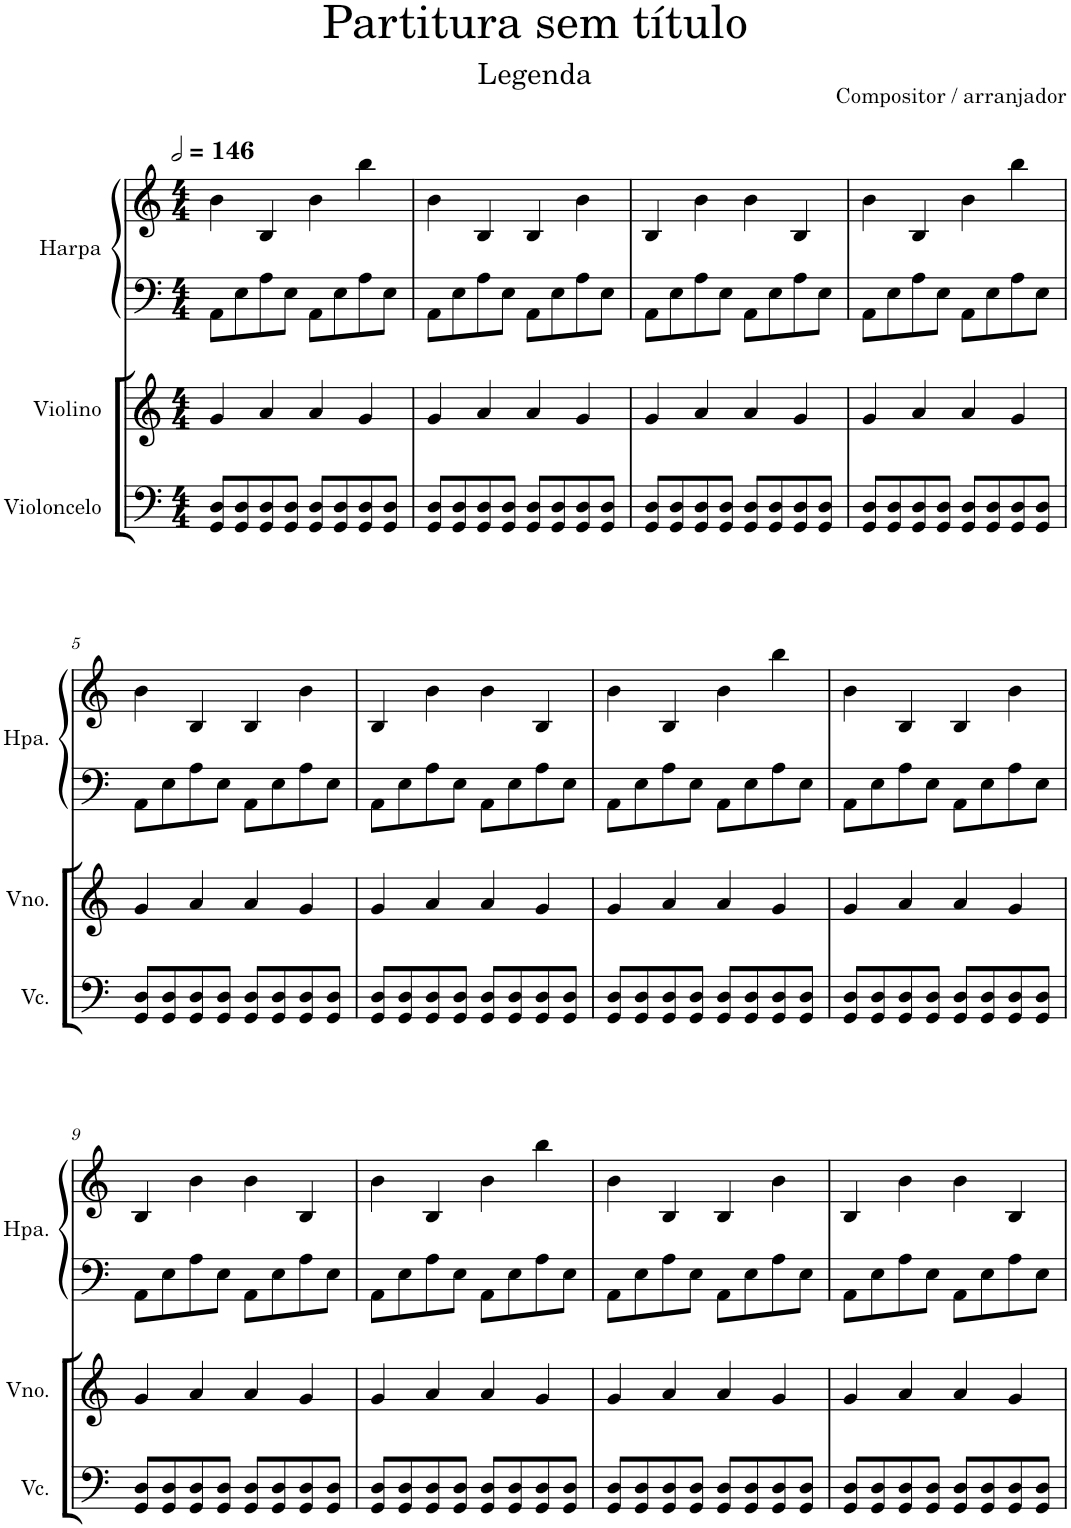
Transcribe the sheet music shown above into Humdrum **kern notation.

**kern	**kern	**kern	**kern
*part3	*part2	*part1	*part1
*staff4	*staff3	*staff2	*staff1
*I"Violoncelo	*I"Violino	*I"Harpa	*
*I'Vc.	*I'Vno.	*I'Hpa.	*
*clefF4	*clefG2	*clefF4	*clefG2
*k[]	*k[]	*k[]	*k[]
*M4/4	*M4/4	*M4/4	*M4/4
*MM292	*MM292	*MM292	*MM292
=1	=1	=1	=1
8GG/ 8D/L	4g/	8AA\L	4b\
8GG/ 8D/	.	8E\	.
8GG/ 8D/	4a/	8A\	4B/
8GG/ 8D/J	.	8E\J	.
8GG/ 8D/L	4a/	8AA\L	4b\
8GG/ 8D/	.	8E\	.
8GG/ 8D/	4g/	8A\	4bb\
8GG/ 8D/J	.	8E\J	.
=2	=2	=2	=2
8GG/ 8D/L	4g/	8AA\L	4b\
8GG/ 8D/	.	8E\	.
8GG/ 8D/	4a/	8A\	4B/
8GG/ 8D/J	.	8E\J	.
8GG/ 8D/L	4a/	8AA\L	4B/
8GG/ 8D/	.	8E\	.
8GG/ 8D/	4g/	8A\	4b\
8GG/ 8D/J	.	8E\J	.
=3	=3	=3	=3
8GG/ 8D/L	4g/	8AA\L	4B/
8GG/ 8D/	.	8E\	.
8GG/ 8D/	4a/	8A\	4b\
8GG/ 8D/J	.	8E\J	.
8GG/ 8D/L	4a/	8AA\L	4b\
8GG/ 8D/	.	8E\	.
8GG/ 8D/	4g/	8A\	4B/
8GG/ 8D/J	.	8E\J	.
=4	=4	=4	=4
8GG/ 8D/L	4g/	8AA\L	4b\
8GG/ 8D/	.	8E\	.
8GG/ 8D/	4a/	8A\	4B/
8GG/ 8D/J	.	8E\J	.
8GG/ 8D/L	4a/	8AA\L	4b\
8GG/ 8D/	.	8E\	.
8GG/ 8D/	4g/	8A\	4bb\
8GG/ 8D/J	.	8E\J	.
!!LO:LB:g=z
=5	=5	=5	=5
8GG/ 8D/L	4g/	8AA\L	4b\
8GG/ 8D/	.	8E\	.
8GG/ 8D/	4a/	8A\	4B/
8GG/ 8D/J	.	8E\J	.
8GG/ 8D/L	4a/	8AA\L	4B/
8GG/ 8D/	.	8E\	.
8GG/ 8D/	4g/	8A\	4b\
8GG/ 8D/J	.	8E\J	.
=6	=6	=6	=6
8GG/ 8D/L	4g/	8AA\L	4B/
8GG/ 8D/	.	8E\	.
8GG/ 8D/	4a/	8A\	4b\
8GG/ 8D/J	.	8E\J	.
8GG/ 8D/L	4a/	8AA\L	4b\
8GG/ 8D/	.	8E\	.
8GG/ 8D/	4g/	8A\	4B/
8GG/ 8D/J	.	8E\J	.
=7	=7	=7	=7
8GG/ 8D/L	4g/	8AA\L	4b\
8GG/ 8D/	.	8E\	.
8GG/ 8D/	4a/	8A\	4B/
8GG/ 8D/J	.	8E\J	.
8GG/ 8D/L	4a/	8AA\L	4b\
8GG/ 8D/	.	8E\	.
8GG/ 8D/	4g/	8A\	4bb\
8GG/ 8D/J	.	8E\J	.
=8	=8	=8	=8
8GG/ 8D/L	4g/	8AA\L	4b\
8GG/ 8D/	.	8E\	.
8GG/ 8D/	4a/	8A\	4B/
8GG/ 8D/J	.	8E\J	.
8GG/ 8D/L	4a/	8AA\L	4B/
8GG/ 8D/	.	8E\	.
8GG/ 8D/	4g/	8A\	4b\
8GG/ 8D/J	.	8E\J	.
!!LO:LB:g=z
=9	=9	=9	=9
8GG/ 8D/L	4g/	8AA\L	4B/
8GG/ 8D/	.	8E\	.
8GG/ 8D/	4a/	8A\	4b\
8GG/ 8D/J	.	8E\J	.
8GG/ 8D/L	4a/	8AA\L	4b\
8GG/ 8D/	.	8E\	.
8GG/ 8D/	4g/	8A\	4B/
8GG/ 8D/J	.	8E\J	.
=10	=10	=10	=10
8GG/ 8D/L	4g/	8AA\L	4b\
8GG/ 8D/	.	8E\	.
8GG/ 8D/	4a/	8A\	4B/
8GG/ 8D/J	.	8E\J	.
8GG/ 8D/L	4a/	8AA\L	4b\
8GG/ 8D/	.	8E\	.
8GG/ 8D/	4g/	8A\	4bb\
8GG/ 8D/J	.	8E\J	.
=11	=11	=11	=11
8GG/ 8D/L	4g/	8AA\L	4b\
8GG/ 8D/	.	8E\	.
8GG/ 8D/	4a/	8A\	4B/
8GG/ 8D/J	.	8E\J	.
8GG/ 8D/L	4a/	8AA\L	4B/
8GG/ 8D/	.	8E\	.
8GG/ 8D/	4g/	8A\	4b\
8GG/ 8D/J	.	8E\J	.
=12	=12	=12	=12
8GG/ 8D/L	4g/	8AA\L	4B/
8GG/ 8D/	.	8E\	.
8GG/ 8D/	4a/	8A\	4b\
8GG/ 8D/J	.	8E\J	.
8GG/ 8D/L	4a/	8AA\L	4b\
8GG/ 8D/	.	8E\	.
8GG/ 8D/	4g/	8A\	4B/
8GG/ 8D/J	.	8E\J	.
=	=	=	=
*-	*-	*-	*-
